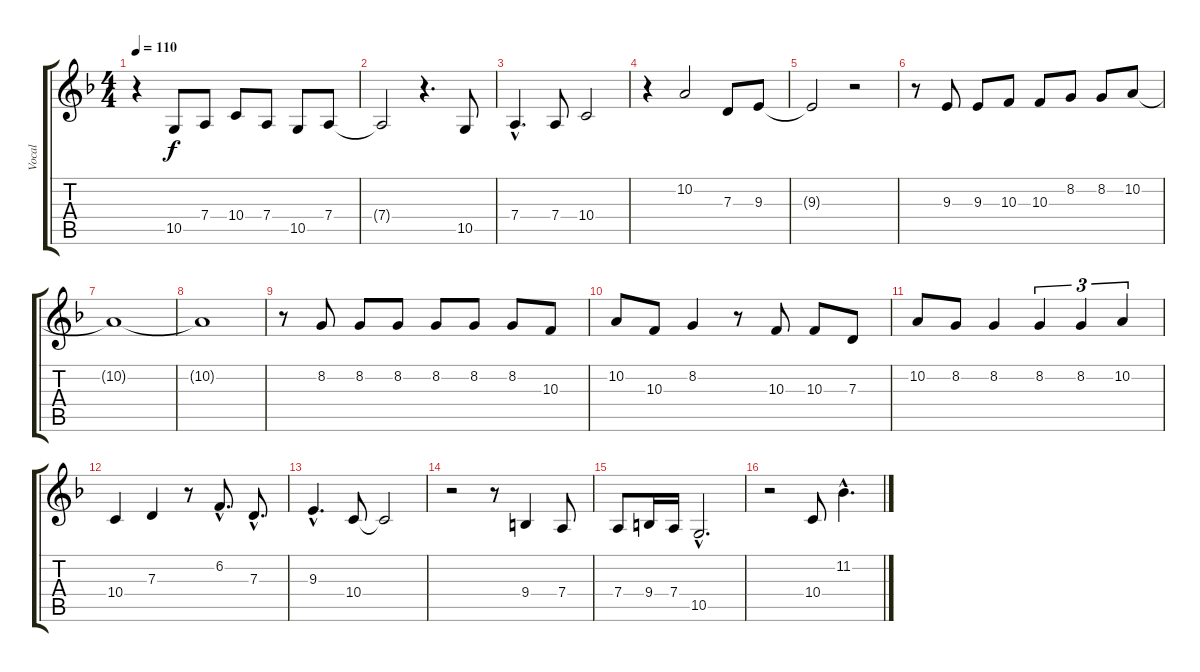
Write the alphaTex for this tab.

\track ("Vocal" "Vocal") {instrument lead3calliope}
\staff {score tabs}
\tuning (E4 B3 G3 D3 A2 E2) {hide}
\ts (4 4)
\tempo 110
\clef g2
\ks f
r.4{dy f} 10.5.8 7.4.8 10.4.8 7.4.8 10.5.8 7.4.8 |
7.4{t}.2 r.4{d} 10.5.8 |
7.4{hac}.4{d} 7.4.8 10.4.2 |
r.4 10.2.2 7.3.8 9.3.8 |
9.3{t}.2 r.2 |
r.8 9.3.8 9.3.8 10.3.8 10.3.8 8.2.8 8.2.8 10.2.8 |
10.2{t}.1 |
10.2{t}.1 |
r.8 8.2.8 8.2.8 8.2.8 8.2.8 8.2.8 8.2.8 10.3.8 |
10.2.8 10.3.8 8.2.4 r.8 10.3.8 10.3.8 7.3.8 |
10.2.8 8.2.8 8.2.4 8.2.4{tu (3 2)} 8.2.4{tu (3 2)} 10.2.4{tu (3 2)} |
10.4.4 7.3.4 r.8 6.2{hac}.8{d} 7.3{hac}.8{d} |
9.3{hac}.4{d} 10.4.8 10.4{t}.2 |
r.2 r.8 9.4.4 7.4.8 |
7.4.8 9.4.16 7.4.16 10.5{hac}.2{d} |
r.2 10.4.8 11.2{hac}.4{d}
